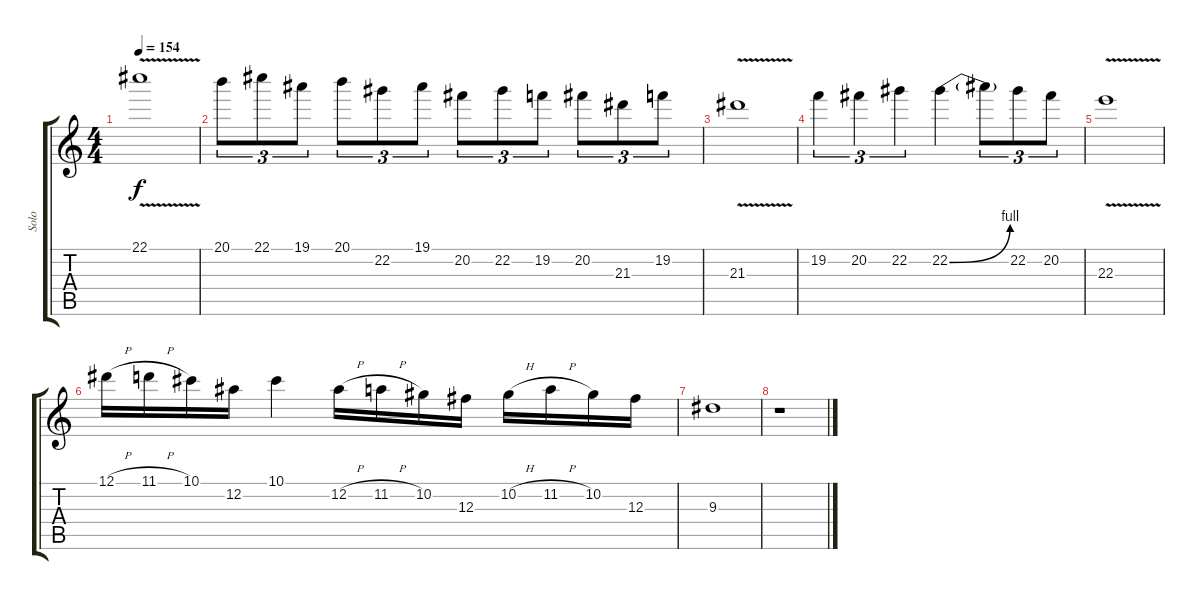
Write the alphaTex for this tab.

\track ("Solo" "Solo") {instrument distortionguitar}
\staff {score tabs}
\tuning (Eb4 Bb3 Gb3 Db3 Ab2 Eb2) {hide}
\ts (4 4)
\tempo 154
\clef g2
\ks c
22.1{v}.1{dy f} |
20.1.8{tu (3 2)} 22.1.8{tu (3 2)} 19.1.8{tu (3 2)} 20.1.8{tu (3 2)} 22.2.8{tu (3 2)} 19.1.8{tu (3 2)} 20.2.8{tu (3 2)} 22.2.8{tu (3 2)} 19.2.8{tu (3 2)} 20.2.8{tu (3 2)} 21.3.8{tu (3 2)} 19.2.8{tu (3 2)} |
21.3{v}.1 |
19.2.4{tu (3 2)} 20.2.4{tu (3 2)} 22.2.4{tu (3 2)} 22.2{be (bend 0 0 60 4)}.4 22.2{t}.8{tu (3 2)} 22.2.8{tu (3 2)} 20.2.8{tu (3 2)} |
22.3{v}.1 |
12.1{h}.16 11.1{h}.16 10.1.16 12.2.16 10.1.4 12.2{h}.16 11.2{h}.16 10.2.16 12.3.16 10.2{h}.16 11.2{h}.16 10.2.16 12.3.16 |
9.3.1 |
r.1
